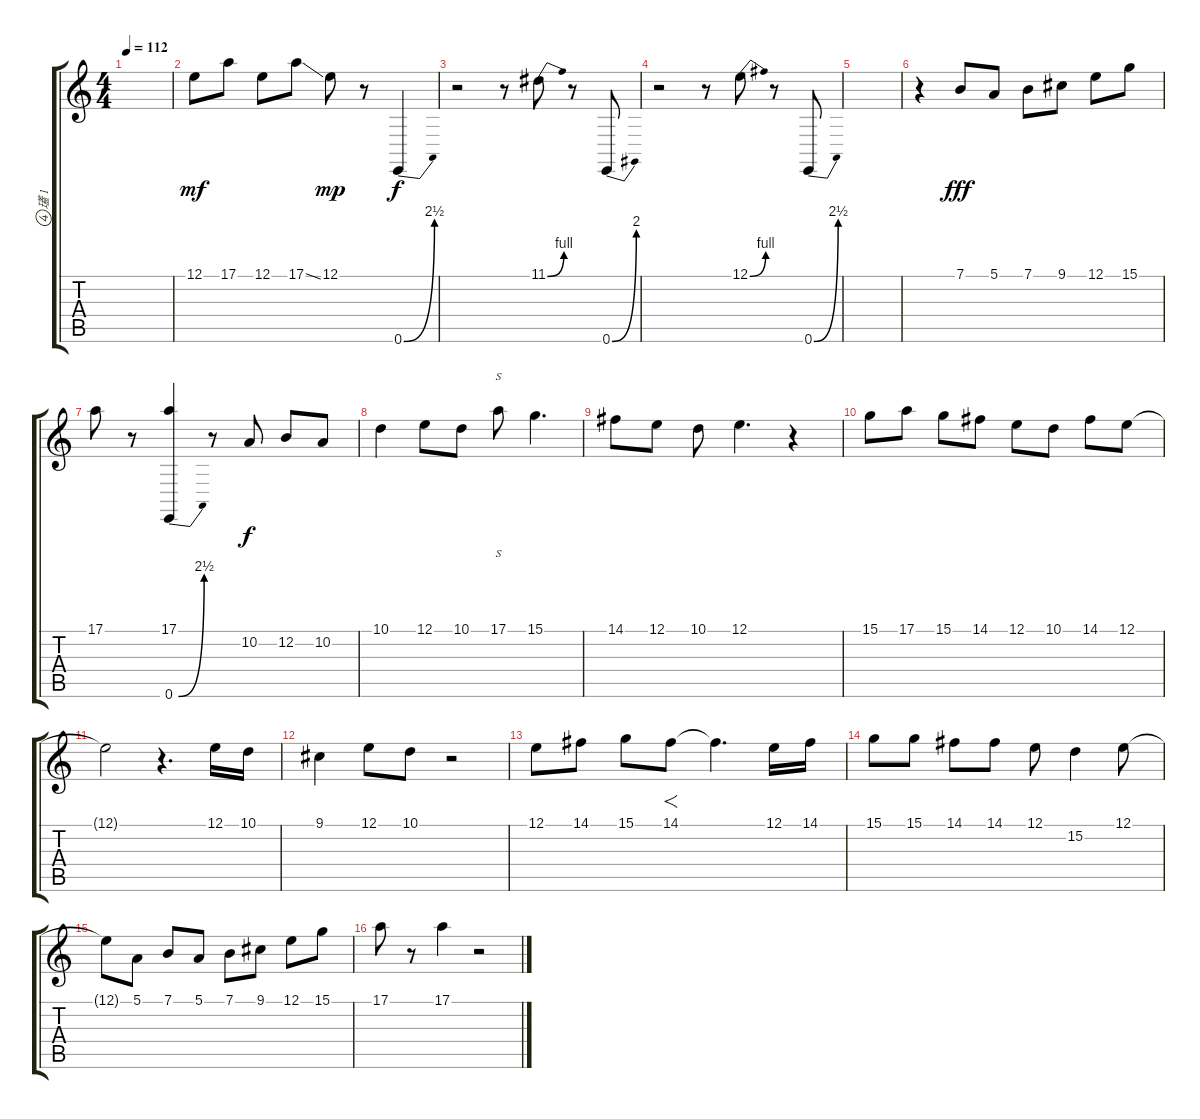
\track ("瓂 1" "瓂 1") {instrument trumpet}
\staff {score tabs}
\tuning (E4 B3 G3 D3 A2 E2) {hide}
\ts (4 4)
\tempo 112
\clef g2
\ks c
|
12.1.8{dy mf} 17.1.8 12.1.8 17.1{ss}.8 12.1.8{dy mp} r.8 0.6{be (bend 0 0 60 10)}.4{dy f} |
r.2 r.8 11.1{be (bend 0 0 60 4)}.8 r.8 0.6{be (bend 0 0 60 8)}.8 |
r.2 r.8 12.1{be (bend 0 0 60 4)}.8 r.8 0.6{be (bend 0 0 60 10)}.8 |
|
r.4 7.1.8{dy fff} 5.1.8 7.1.8 9.1.8 12.1.8 15.1.8 |
17.1.8 r.8 (17.1 0.6{be (bend 0 0 60 10)}).4 r.8 10.2.8{dy f volume 16} 12.2.8 10.2.8 |
10.1.4 12.1.8 10.1.8 17.1.8{s} 15.1.4{d} |
14.1.8 12.1.8 10.1.8 12.1.4{d} r.4 |
15.1.8 17.1.8 15.1.8 14.1.8 12.1.8 10.1.8 14.1.8 12.1.8 |
12.1{t}.2 r.4{d} 12.1.16 10.1.16 |
9.1.4 12.1.8 10.1.8 r.2 |
12.1.8 14.1.8 15.1.8 14.1.8{f} 14.1{t}.4{d} 12.1.16 14.1.16 |
15.1.8 15.1.8 14.1.8 14.1.8 12.1.8 15.2.4 12.1.8 |
12.1{t}.8 5.1.8 7.1.8 5.1.8 7.1.8 9.1.8 12.1.8 15.1.8 |
17.1.8 r.8 17.1.4 r.2
